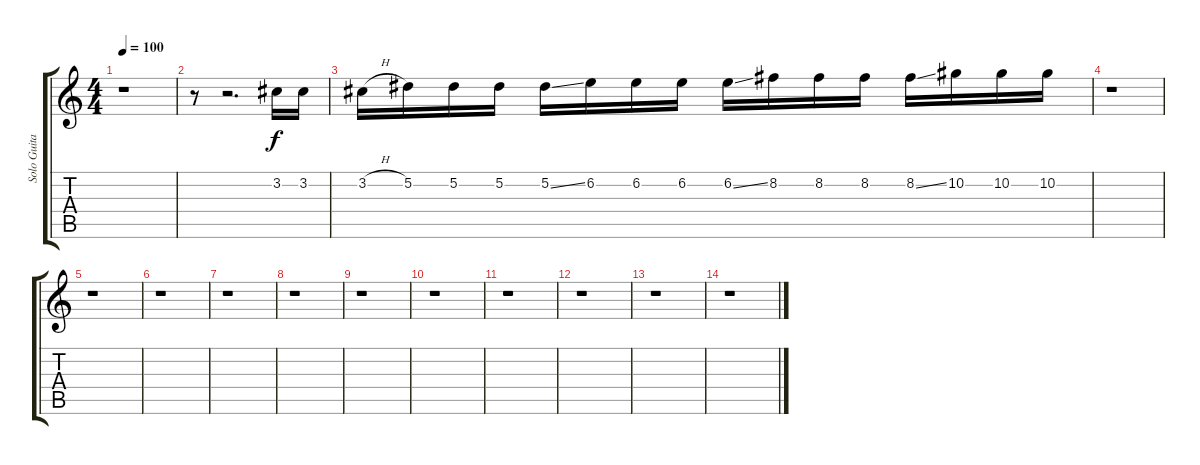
\track ("Solo Guitar" "Solo Guita") {instrument distortionguitar}
\staff {score tabs}
\tuning (Eb4 Bb3 Gb3 Db3 Ab2 Eb2) {hide}
\ts (4 4)
\tempo 100
\clef g2
\ks c
r.1{dy f} |
r.8 r.2{d} 3.2.16 3.2.16 |
3.2{h}.16 5.2.16 5.2.16 5.2.16 5.2{ss}.16 6.2.16 6.2.16 6.2.16 6.2{ss}.16 8.2.16 8.2.16 8.2.16 8.2{ss}.16 10.2.16 10.2.16 10.2.16 |
r.1 |
r.1 |
r.1 |
r.1 |
r.1 |
r.1 |
r.1 |
r.1 |
r.1 |
r.1 |
r.1
